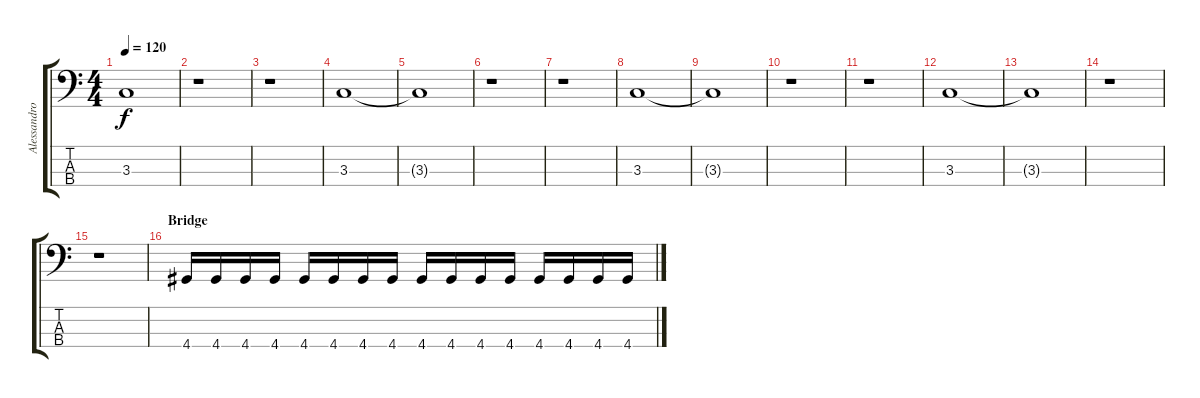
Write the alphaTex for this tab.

\track ("Alessandro Lotta - Bass" "Alessandro") {instrument electricbassfinger}
\staff {score tabs}
\tuning (G2 D2 A1 E1) {hide}
\ts (4 4)
\tempo 120
\clef f4
\ks c
3.3{t}.1{dy f} |
r.1 |
r.1 |
3.3.1 |
3.3{t}.1 |
r.1 |
r.1 |
3.3.1 |
3.3{t}.1 |
r.1 |
r.1 |
3.3.1 |
3.3{t}.1 |
r.1 |
r.1 |
\section ("" "Bridge")
4.4.16 4.4.16 4.4.16 4.4.16 4.4.16 4.4.16 4.4.16 4.4.16 4.4.16 4.4.16 4.4.16 4.4.16 4.4.16 4.4.16 4.4.16 4.4.16
